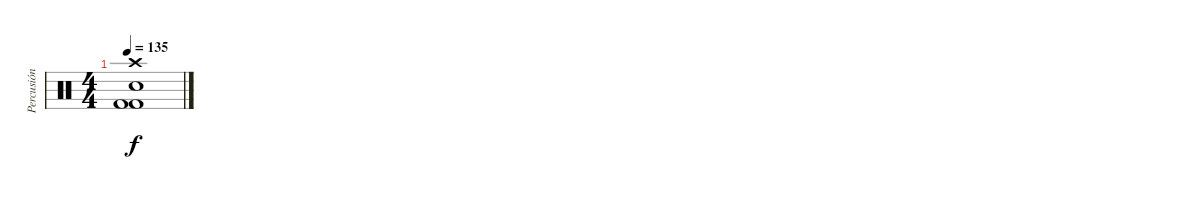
\track ("Percusión" "Percusión") {instrument percussion}
\staff {score}
\articulation defaults
\ts (4 4)
\tempo 135
\clef neutral
\ks c
("Crash high (hit)" "Kick (hit) 2" "Kick (hit) 2" "Snare (hit) 2").1{dy f}
